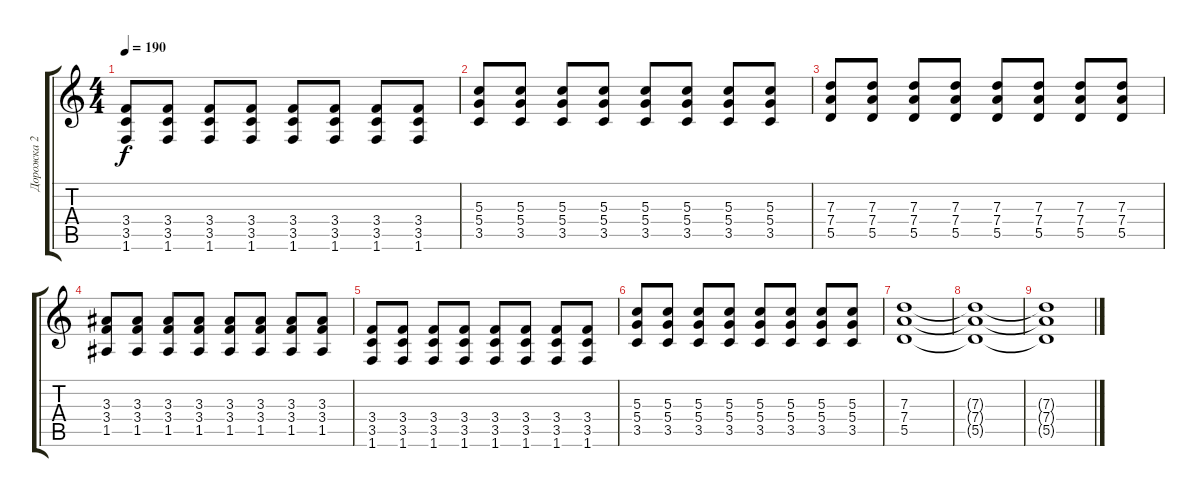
\track ("Дорожка 2" "Дорожка 2") {instrument overdrivenguitar}
\staff {score tabs}
\tuning (E4 B3 G3 D3 A2 E2) {hide}
\ts (4 4)
\tempo 190
\clef g2
\ks c
(3.4 3.5 1.6).8{dy f} (3.4 3.5 1.6).8 (3.4 3.5 1.6).8 (3.4 3.5 1.6).8 (3.4 3.5 1.6).8 (3.4 3.5 1.6).8 (3.4 3.5 1.6).8 (3.4 3.5 1.6).8 |
(5.3 5.4 3.5).8 (5.3 5.4 3.5).8 (5.3 5.4 3.5).8 (5.3 5.4 3.5).8 (5.3 5.4 3.5).8 (5.3 5.4 3.5).8 (5.3 5.4 3.5).8 (5.3 5.4 3.5).8 |
(7.3 7.4 5.5).8 (7.3 7.4 5.5).8 (7.3 7.4 5.5).8 (7.3 7.4 5.5).8 (7.3 7.4 5.5).8 (7.3 7.4 5.5).8 (7.3 7.4 5.5).8 (7.3 7.4 5.5).8 |
(3.3 3.4 1.5).8 (3.3 3.4 1.5).8 (3.3 3.4 1.5).8 (3.3 3.4 1.5).8 (3.3 3.4 1.5).8 (3.3 3.4 1.5).8 (3.3 3.4 1.5).8 (3.3 3.4 1.5).8 |
(3.4 3.5 1.6).8 (3.4 3.5 1.6).8 (3.4 3.5 1.6).8 (3.4 3.5 1.6).8 (3.4 3.5 1.6).8 (3.4 3.5 1.6).8 (3.4 3.5 1.6).8 (3.4 3.5 1.6).8 |
(5.3 5.4 3.5).8 (5.3 5.4 3.5).8 (5.3 5.4 3.5).8 (5.3 5.4 3.5).8 (5.3 5.4 3.5).8 (5.3 5.4 3.5).8 (5.3 5.4 3.5).8 (5.3 5.4 3.5).8 |
(7.3 7.4 5.5).1 |
(7.3{t} 7.4{t} 5.5{t}).1 |
(7.3{t} 7.4{t} 5.5{t}).1
